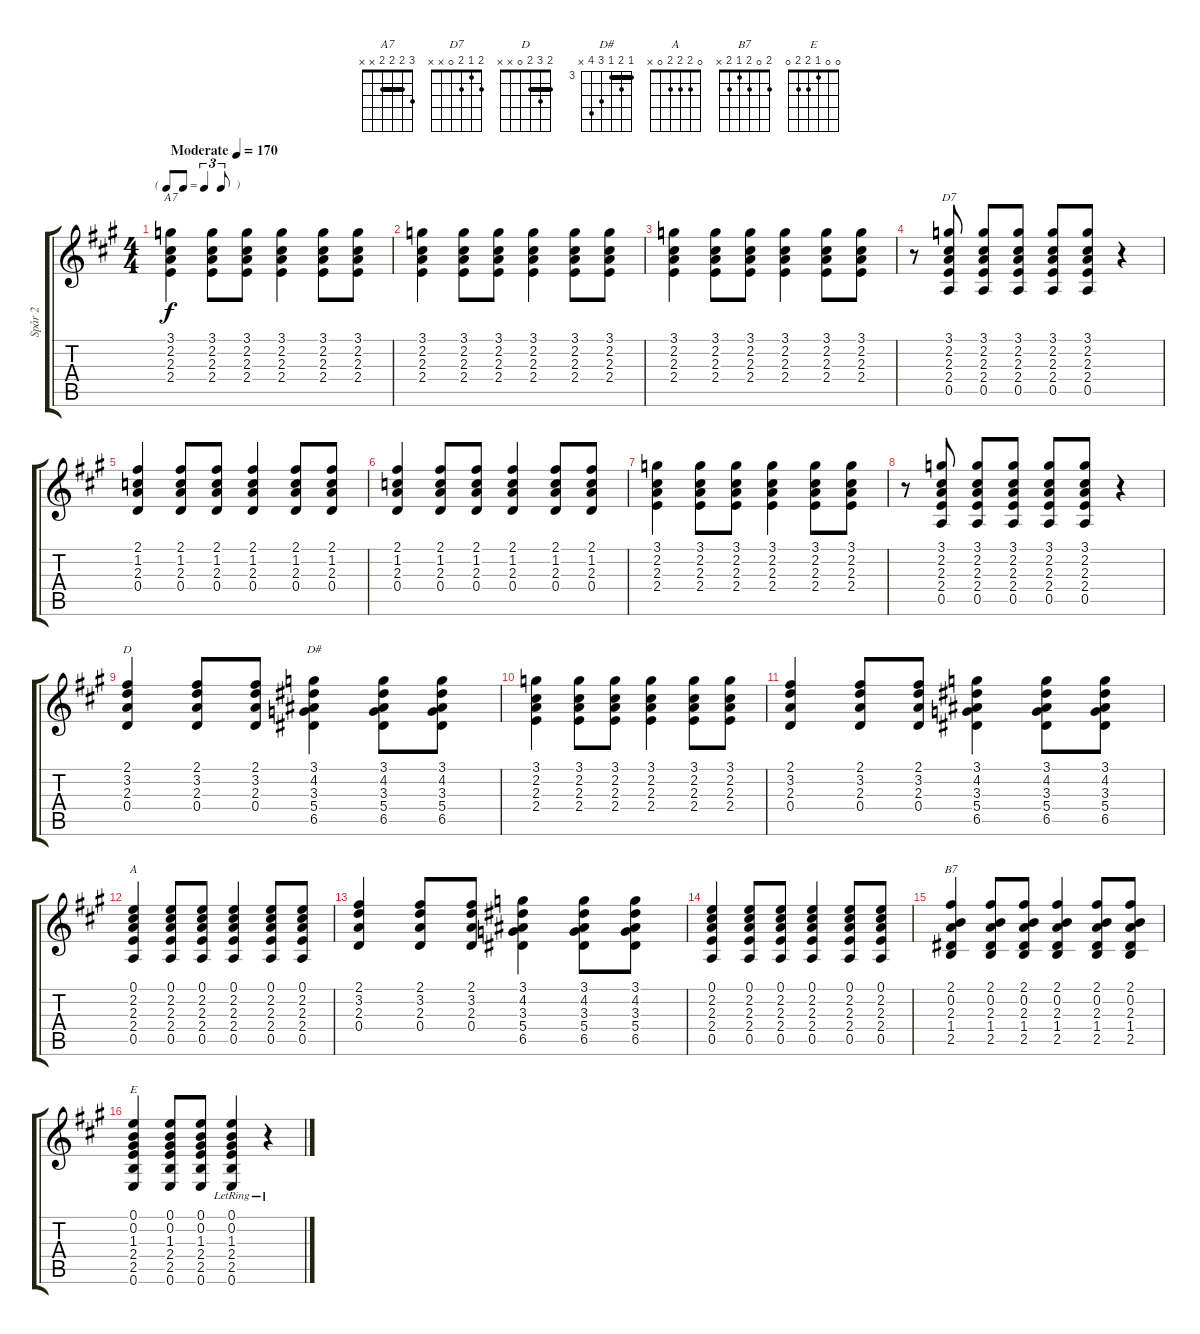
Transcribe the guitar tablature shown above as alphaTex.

\track ("Spår 2" "Spår 2") {instrument acousticguitarsteel}
\staff {score tabs}
\tuning (E4 B3 G3 D3 A2 E2) {hide}
\chord ("A7" 3 2 2 2 x x) {barre 2}
\chord ("D7" 2 1 2 0 x x)
\chord ("D" 2 3 2 0 x x) {barre 2}
\chord ("D#" 3 4 3 5 6 x) {firstfret 3 barre 3}
\chord ("A" 0 2 2 2 0 x)
\chord ("B7" 2 0 2 1 2 x)
\chord ("E" 0 0 1 2 2 0)
\ts (4 4)
\tf triplet8th
\tempo (170 "Moderate")
\clef g2
\ks a
(3.1 2.2 2.3 2.4).4{ch "A7" dy f instrument acousticguitarsteel} (3.1 2.2 2.3 2.4).8 (3.1 2.2 2.3 2.4).8 (3.1 2.2 2.3 2.4).4 (3.1 2.2 2.3 2.4).8 (3.1 2.2 2.3 2.4).8 |
(3.1 2.2 2.3 2.4).4 (3.1 2.2 2.3 2.4).8 (3.1 2.2 2.3 2.4).8 (3.1 2.2 2.3 2.4).4 (3.1 2.2 2.3 2.4).8 (3.1 2.2 2.3 2.4).8 |
(3.1 2.2 2.3 2.4).4 (3.1 2.2 2.3 2.4).8 (3.1 2.2 2.3 2.4).8 (3.1 2.2 2.3 2.4).4 (3.1 2.2 2.3 2.4).8 (3.1 2.2 2.3 2.4).8 |
r.8 (3.1 2.2 2.3 2.4 0.5).8{ch "D7"} (3.1 2.2 2.3 2.4 0.5).8 (3.1 2.2 2.3 2.4 0.5).8 (3.1 2.2 2.3 2.4 0.5).8 (3.1 2.2 2.3 2.4 0.5).8 r.4 |
(2.1 1.2 2.3 0.4).4 (2.1 1.2 2.3 0.4).8 (2.1 1.2 2.3 0.4).8 (2.1 1.2 2.3 0.4).4 (2.1 1.2 2.3 0.4).8 (2.1 1.2 2.3 0.4).8 |
(2.1 1.2 2.3 0.4).4 (2.1 1.2 2.3 0.4).8 (2.1 1.2 2.3 0.4).8 (2.1 1.2 2.3 0.4).4 (2.1 1.2 2.3 0.4).8 (2.1 1.2 2.3 0.4).8 |
(3.1 2.2 2.3 2.4).4 (3.1 2.2 2.3 2.4).8 (3.1 2.2 2.3 2.4).8 (3.1 2.2 2.3 2.4).4 (3.1 2.2 2.3 2.4).8 (3.1 2.2 2.3 2.4).8 |
r.8 (3.1 2.2 2.3 2.4 0.5).8 (3.1 2.2 2.3 2.4 0.5).8 (3.1 2.2 2.3 2.4 0.5).8 (3.1 2.2 2.3 2.4 0.5).8 (3.1 2.2 2.3 2.4 0.5).8 r.4 |
(2.1 3.2 2.3 0.4).4{ch "D"} (2.1 3.2 2.3 0.4).8 (2.1 3.2 2.3 0.4).8 (3.1 4.2 3.3 5.4 6.5).4{ch "D#"} (3.1 4.2 3.3 5.4 6.5).8 (3.1 4.2 3.3 5.4 6.5).8 |
(3.1 2.2 2.3 2.4).4 (3.1 2.2 2.3 2.4).8 (3.1 2.2 2.3 2.4).8 (3.1 2.2 2.3 2.4).4 (3.1 2.2 2.3 2.4).8 (3.1 2.2 2.3 2.4).8 |
(2.1 3.2 2.3 0.4).4 (2.1 3.2 2.3 0.4).8 (2.1 3.2 2.3 0.4).8 (3.1 4.2 3.3 5.4 6.5).4 (3.1 4.2 3.3 5.4 6.5).8 (3.1 4.2 3.3 5.4 6.5).8 |
(0.1 2.2 2.3 2.4 0.5).4{ch "A"} (0.1 2.2 2.3 2.4 0.5).8 (0.1 2.2 2.3 2.4 0.5).8 (0.1 2.2 2.3 2.4 0.5).4 (0.1 2.2 2.3 2.4 0.5).8 (0.1 2.2 2.3 2.4 0.5).8 |
(2.1 3.2 2.3 0.4).4 (2.1 3.2 2.3 0.4).8 (2.1 3.2 2.3 0.4).8 (3.1 4.2 3.3 5.4 6.5).4 (3.1 4.2 3.3 5.4 6.5).8 (3.1 4.2 3.3 5.4 6.5).8 |
(0.1 2.2 2.3 2.4 0.5).4 (0.1 2.2 2.3 2.4 0.5).8 (0.1 2.2 2.3 2.4 0.5).8 (0.1 2.2 2.3 2.4 0.5).4 (0.1 2.2 2.3 2.4 0.5).8 (0.1 2.2 2.3 2.4 0.5).8 |
(2.1 0.2 2.3 1.4 2.5).4{ch "B7"} (2.1 0.2 2.3 1.4 2.5).8 (2.1 0.2 2.3 1.4 2.5).8 (2.1 0.2 2.3 1.4 2.5).4 (2.1 0.2 2.3 1.4 2.5).8 (2.1 0.2 2.3 1.4 2.5).8 |
(0.1 0.2 1.3 2.4 2.5 0.6).4{ch "E"} (0.1 0.2 1.3 2.4 2.5 0.6).8 (0.1 0.2 1.3 2.4 2.5 0.6).8 (0.1{lr} 0.2 1.3 2.4 2.5 0.6).4 r.4
